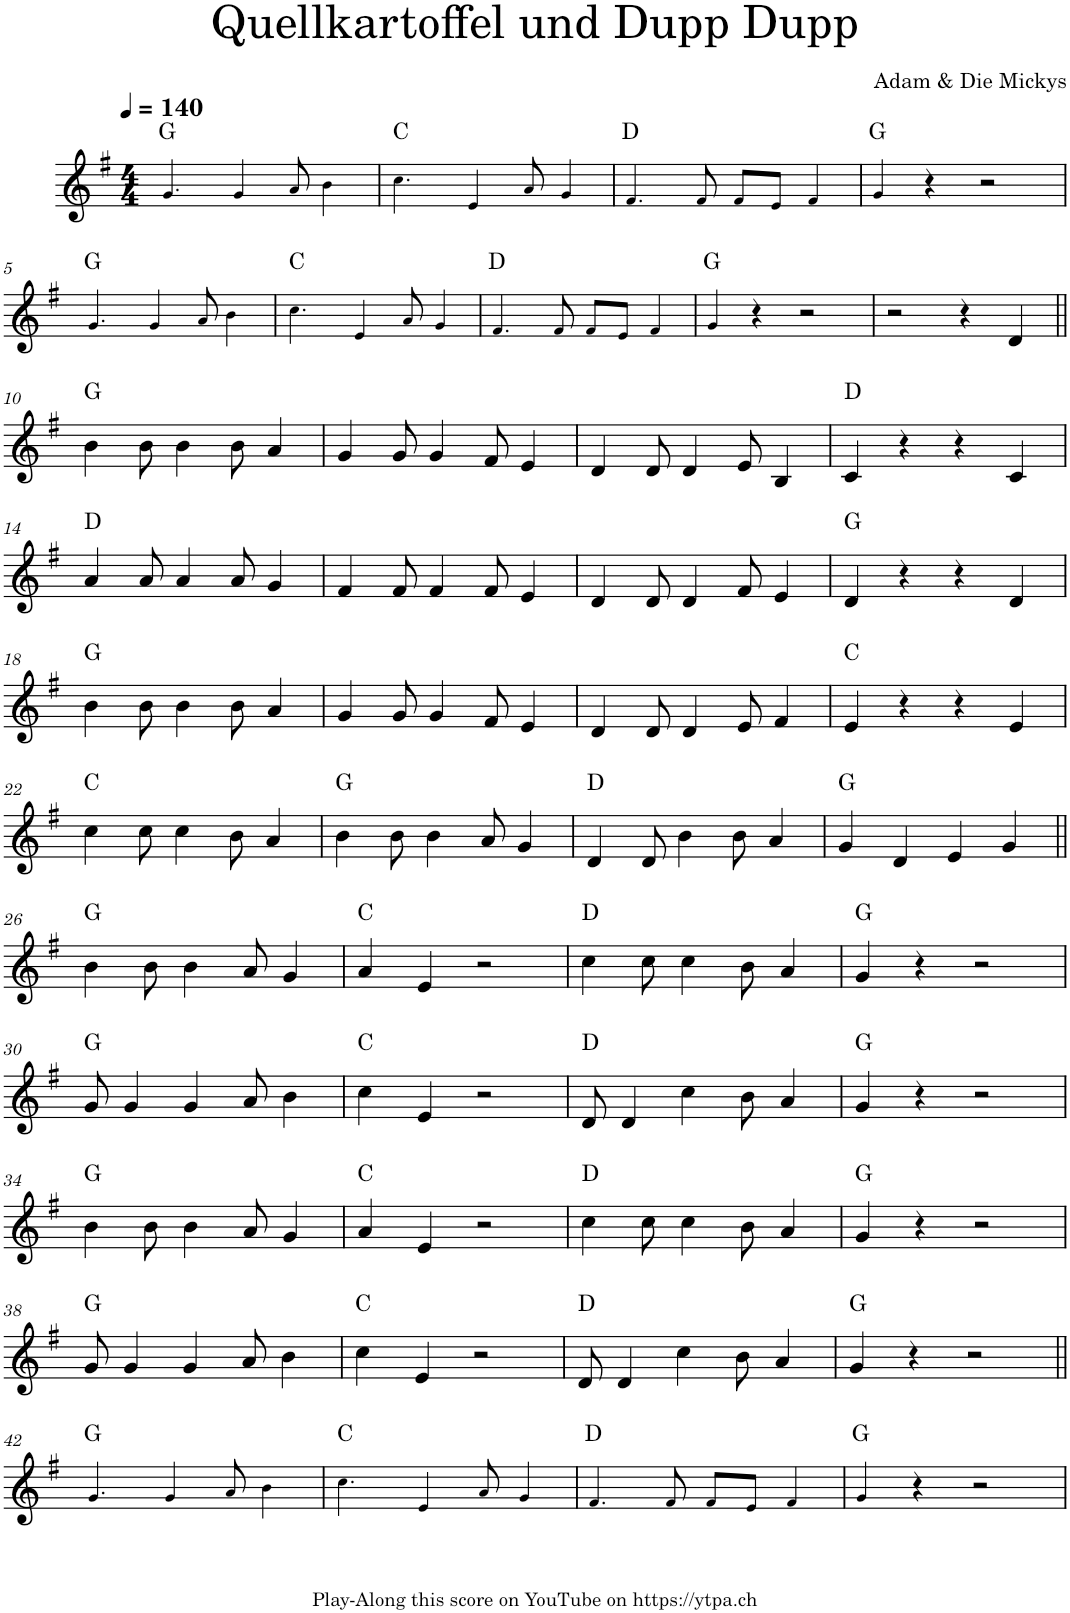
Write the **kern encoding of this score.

**kern	**harte
*part1	*part1
*staff1	*
*I"Piano	*
*I'Pno.	*
*clefG2	*
*k[f#]	*
*M4/4	*
*MM140	*
=1	=1
4.g!/	G:maj
4g!/	.
8a!/	.
4b!\	.
=2	=2
4.cc!\	C:maj
4e!/	.
8a!/	.
4g!/	.
=3	=3
4.f#!/	D:maj
8f#!/	.
8f#!/L	.
8e!/J	.
4f#!/	.
=4	=4
4g!/	G:maj
4r	.
2r	.
!!LO:LB:g=z
=5	=5
4.g!/	G:maj
4g!/	.
8a!/	.
4b!\	.
=6	=6
4.cc!\	C:maj
4e!/	.
8a!/	.
4g!/	.
=7	=7
4.f#!/	D:maj
8f#!/	.
8f#!/L	.
8e!/J	.
4f#!/	.
=8	=8
4g!/	G:maj
4r	.
2r	.
=9	=9
2r	.
4r	.
4d/	.
!!LO:LB:g=z
=10||	=10||
4b\	G:maj
8b\	.
4b\	.
8b\	.
4a/	.
=11	=11
4g/	.
8g/	.
4g/	.
8f#/	.
4e/	.
=12	=12
4d/	.
8d/	.
4d/	.
8e/	.
4B/	.
=13	=13
4c/	D:maj
4r	.
4r	.
4c/	.
!!LO:LB:g=z
=14	=14
4a/	D:maj
8a/	.
4a/	.
8a/	.
4g/	.
=15	=15
4f#/	.
8f#/	.
4f#/	.
8f#/	.
4e/	.
=16	=16
4d/	.
8d/	.
4d/	.
8f#/	.
4e/	.
=17	=17
4d/	G:maj
4r	.
4r	.
4d/	.
!!LO:LB:g=z
=18	=18
4b\	G:maj
8b\	.
4b\	.
8b\	.
4a/	.
=19	=19
4g/	.
8g/	.
4g/	.
8f#/	.
4e/	.
=20	=20
4d/	.
8d/	.
4d/	.
8e/	.
4f#/	.
=21	=21
4e/	C:maj
4r	.
4r	.
4e/	.
!!LO:LB:g=z
=22	=22
4cc\	C:maj
8cc\	.
4cc\	.
8b\	.
4a/	.
=23	=23
4b\	G:maj
8b\	.
4b\	.
8a/	.
4g/	.
=24	=24
4d/	D:maj
8d/	.
4b\	.
8b\	.
4a/	.
=25	=25
4g/	G:maj
4d/	.
4e/	.
4g/	.
!!LO:LB:g=z
=26||	=26||
4b\	G:maj
8b\	.
4b\	.
8a/	.
4g/	.
=27	=27
4a/	C:maj
4e/	.
2r	.
=28	=28
4cc\	D:maj
8cc\	.
4cc\	.
8b\	.
4a/	.
=29	=29
4g/	G:maj
4r	.
2r	.
!!LO:LB:g=z
=30	=30
8g/	G:maj
4g/	.
4g/	.
8a/	.
4b\	.
=31	=31
4cc\	C:maj
4e/	.
2r	.
=32	=32
8d/	D:maj
4d/	.
4cc\	.
8b\	.
4a/	.
=33	=33
4g/	G:maj
4r	.
2r	.
!!LO:LB:g=z
=34	=34
4b\	G:maj
8b\	.
4b\	.
8a/	.
4g/	.
=35	=35
4a/	C:maj
4e/	.
2r	.
=36	=36
4cc\	D:maj
8cc\	.
4cc\	.
8b\	.
4a/	.
=37	=37
4g/	G:maj
4r	.
2r	.
!!LO:LB:g=z
=38	=38
8g/	G:maj
4g/	.
4g/	.
8a/	.
4b\	.
=39	=39
4cc\	C:maj
4e/	.
2r	.
=40	=40
8d/	D:maj
4d/	.
4cc\	.
8b\	.
4a/	.
=41	=41
4g/	G:maj
4r	.
2r	.
!!LO:LB:g=z
=42||	=42||
4.g!/	G:maj
4g!/	.
8a!/	.
4b!\	.
=43	=43
4.cc!\	C:maj
4e!/	.
8a!/	.
4g!/	.
=44	=44
4.f#!/	D:maj
8f#!/	.
8f#!/L	.
8e!/J	.
4f#!/	.
=45	=45
4g!/	G:maj
4r	.
2r	.
=	=
*-	*-
